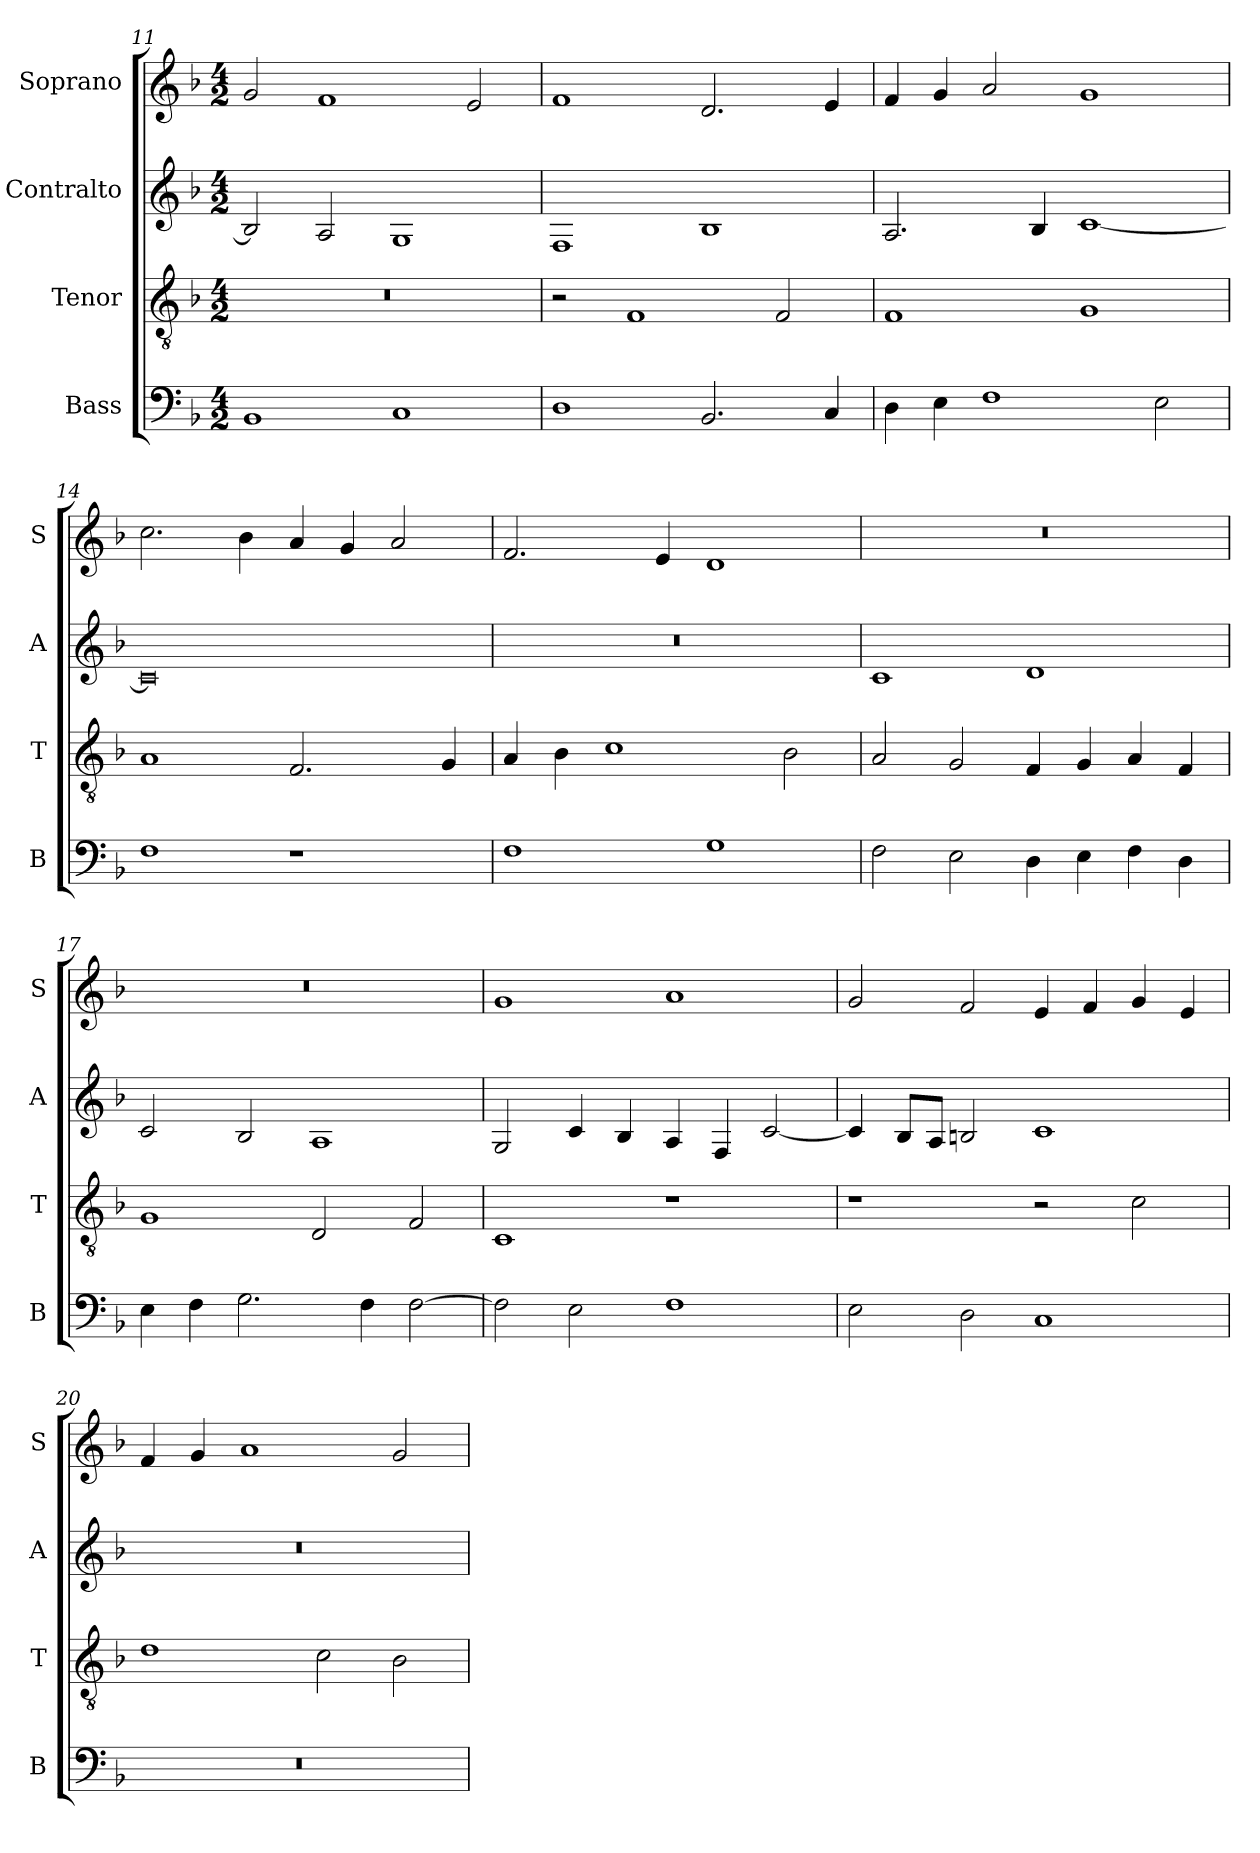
**kern	**kern	**kern	**kern
*part4	*part3	*part2	*part1
*staff4	*staff3	*staff2	*staff1
*I"Bass	*I"Tenor	*I"Contralto	*I"Soprano
*I'B	*I'T	*I'A	*I'S
*clefF4	*clefGv2	*clefG2	*clefG2
*k[b-]	*k[b-]	*k[b-]	*k[b-]
*F:ion	*F:ion	*F:ion	*F:ion
*M4/2	*M4/2	*M4/2	*M4/2
=11	=11	=11	=11
1BB-	0r	2B-]	2g
.	.	2A	1f
1C	.	1G	.
.	.	.	2e
=12	=12	=12	=12
1D	2r	1F	1f
.	1F	.	.
2.BB-	.	1B-	2.d
.	2F	.	.
4C	.	.	4e
=13	=13	=13	=13
4D	1F	2.A	4f
4E	.	.	4g
1F	.	.	2a
.	.	4B-	.
.	1G	[1c	1g
2E	.	.	.
=14	=14	=14	=14
1F	1A	0c]	2.cc
.	.	.	4b-
1r	2.F	.	4a
.	.	.	4g
.	.	.	2a
.	4G	.	.
=15	=15	=15	=15
1F	4A	0r	2.f
.	4B-	.	.
.	1c	.	.
.	.	.	4e
1G	.	.	1d
.	2B-	.	.
=16	=16	=16	=16
2F	2A	1c	0r
2E	2G	.	.
4D	4F	1d	.
4E	4G	.	.
4F	4A	.	.
4D	4F	.	.
=17	=17	=17	=17
4E	1G	2c	0r
4F	.	.	.
2.G	.	2B-	.
.	2D	1A	.
4F	.	.	.
[2F	2F	.	.
=18	=18	=18	=18
2F]	1C	2G	1g
2E	.	4c	.
.	.	4B-	.
1F	1r	4A	1a
.	.	4F	.
.	.	[2c	.
=19	=19	=19	=19
2E	1r	4c]	2g
.	.	8B-/L	.
.	.	8A/J	.
2D	.	2Bn	2f
1C	2r	1c	4e
.	.	.	4f
.	2c	.	4g
.	.	.	4e
=20	=20	=20	=20
0r	1d	0r	4f
.	.	.	4g
.	.	.	1a
.	2c	.	.
.	2B-	.	2g
=	=	=	=
*-	*-	*-	*-
